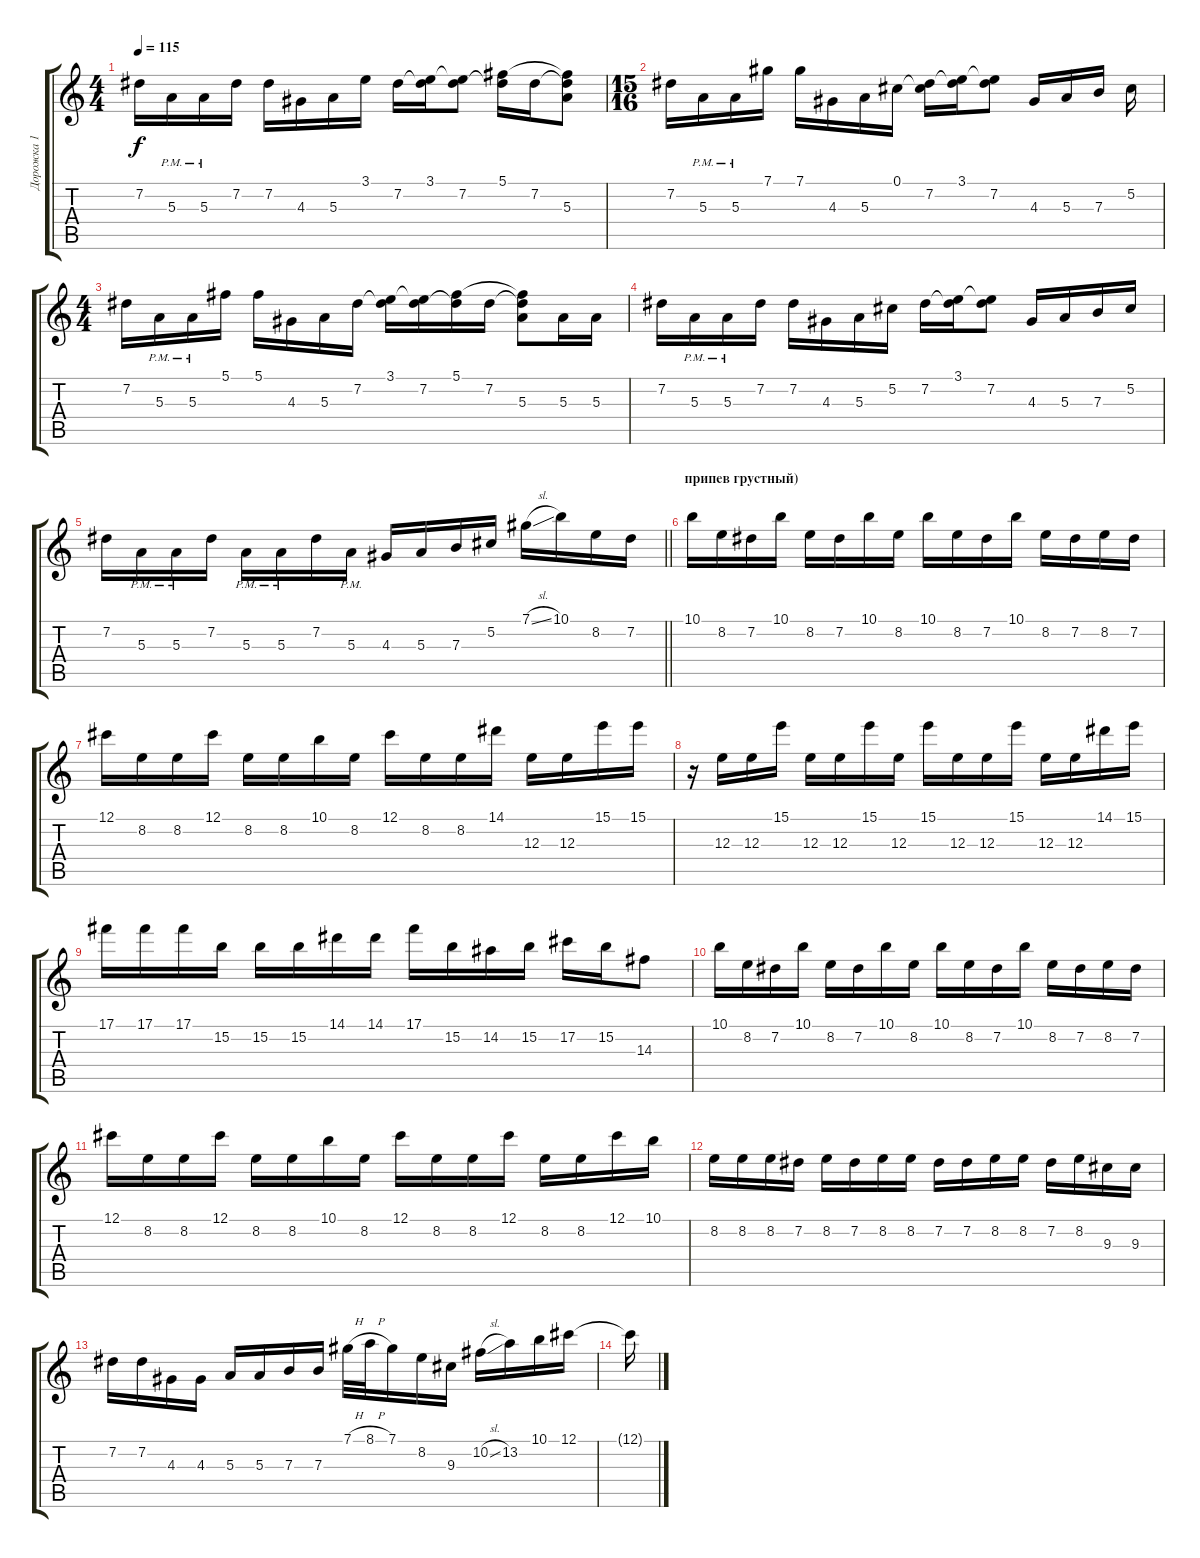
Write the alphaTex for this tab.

\track ("Дорожка 1" "Дорожка 1") {instrument distortionguitar}
\staff {score tabs}
\tuning (Db4 Ab3 E3 B2 Gb2 B1) {hide}
\ts (4 4)
\tempo 115
\clef g2
\ks c
7.2.16{dy f} 5.3{pm}.16 5.3{pm}.16 7.2.16 7.2.16 4.3.16 5.3.16 3.1.16 7.2.16 (3.1 7.2{t}).16 (3.1{t} 7.2).8 (5.1 7.2{t}).16 7.2.16 (5.1{t} 7.2{t} 5.3).8 |
\ts (15 16)
7.2.16 5.3{pm}.16 5.3{pm}.16 7.1.16 7.1.16 4.3.16 5.3.16 0.1.16 (0.1{t} 7.2).16 (3.1 7.2{t}).16 (3.1{t} 7.2).8 4.3.16 5.3.16 7.3.16 5.2.16 |
\ts (4 4)
7.2.16 5.3{pm}.16 5.3{pm}.16 5.1.16 5.1.16 4.3.16 5.3.16 7.2.16 (3.1 7.2{t}).16 (3.1{t} 7.2).16 (5.1 7.2{t}).16 7.2.16 (5.1{t} 7.2{t} 5.3).8 5.3.16 5.3.16 |
7.2.16 5.3{pm}.16 5.3{pm}.16 7.2.16 7.2.16 4.3.16 5.3.16 5.2.16 7.2.16 (3.1 7.2{t}).16 (3.1{t} 7.2).8 4.3.16 5.3.16 7.3.16 5.2.16 |
\barLineRight lightlight
7.2.16 5.3{pm}.16 5.3{pm}.16 7.2.16 5.3{pm}.16 5.3{pm}.16 7.2.16 5.3{pm}.16 4.3.16 5.3.16 7.3.16 5.2.16 7.1{sl}.16 10.1.16 8.2.16 7.2.16 |
\section ("" "припев грустный)")
10.1.16 8.2.16 7.2.16 10.1.16 8.2.16 7.2.16 10.1.16 8.2.16 10.1.16 8.2.16 7.2.16 10.1.16 8.2.16 7.2.16 8.2.16 7.2.16 |
12.1.16 8.2.16 8.2.16 12.1.16 8.2.16 8.2.16 10.1.16 8.2.16 12.1.16 8.2.16 8.2.16 14.1.16 12.3.16 12.3.16 15.1.16 15.1.16 |
r.16 12.3.16 12.3.16 15.1.16 12.3.16 12.3.16 15.1.16 12.3.16 15.1.16 12.3.16 12.3.16 15.1.16 12.3.16 12.3.16 14.1.16 15.1.16 |
17.1.16 17.1.16 17.1.16 15.2.16 15.2.16 15.2.16 14.1.16 14.1.16 17.1.16 15.2.16 14.2.16 15.2.16 17.2.16 15.2.16 14.3.8 |
10.1.16 8.2.16 7.2.16 10.1.16 8.2.16 7.2.16 10.1.16 8.2.16 10.1.16 8.2.16 7.2.16 10.1.16 8.2.16 7.2.16 8.2.16 7.2.16 |
12.1.16 8.2.16 8.2.16 12.1.16 8.2.16 8.2.16 10.1.16 8.2.16 12.1.16 8.2.16 8.2.16 12.1.16 8.2.16 8.2.16 12.1.16 10.1.16 |
8.2.16 8.2.16 8.2.16 7.2.16 8.2.16 7.2.16 8.2.16 8.2.16 7.2.16 7.2.16 8.2.16 8.2.16 7.2.16 8.2.16 9.3.16 9.3.16 |
7.2.16 7.2.16 4.3.16 4.3.16 5.3.16 5.3.16 7.3.16 7.3.16 7.1{h}.32 8.1{h}.32 7.1.16 8.2.16 9.3.16 10.2{sl}.16 13.2.16 10.1.16 12.1.16 |
12.1{t}.16
